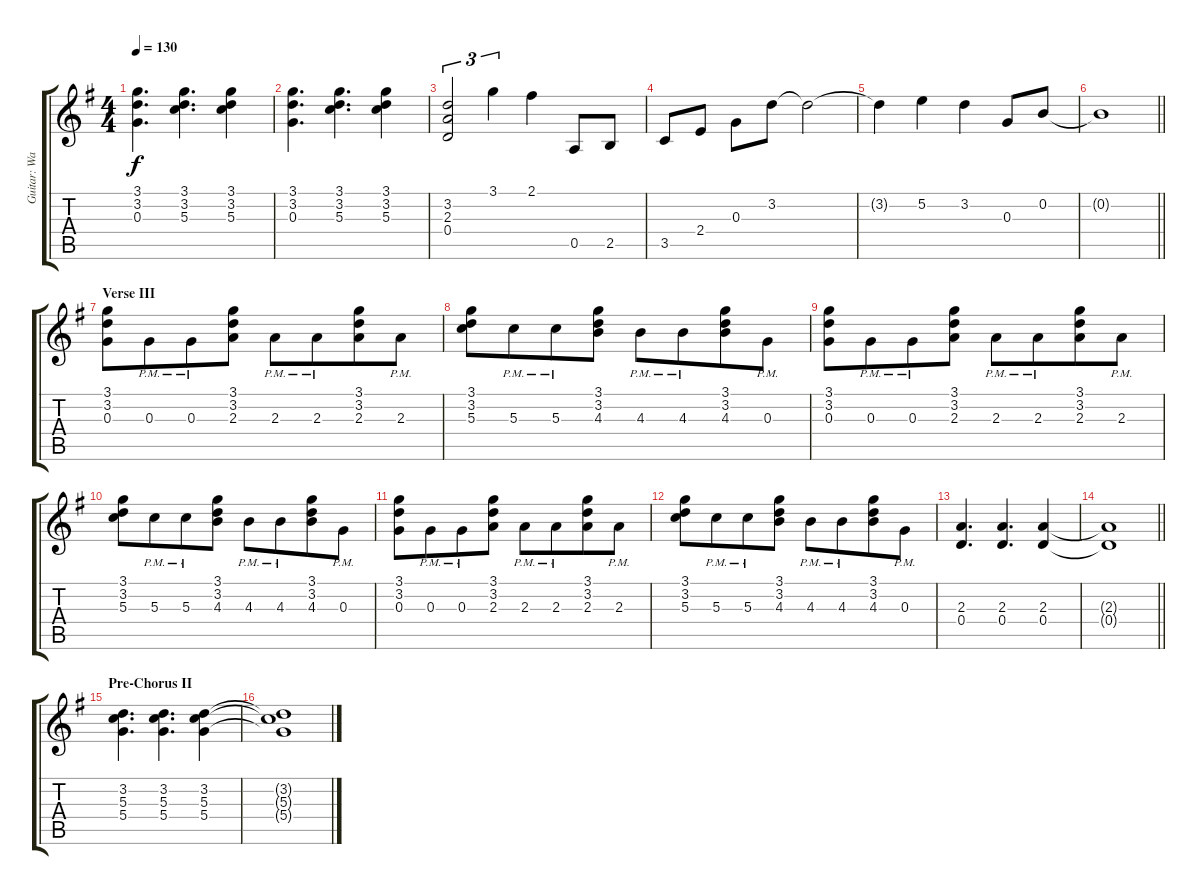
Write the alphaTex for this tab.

\track ("Guitar: Warren" "Guitar: Wa") {instrument distortionguitar}
\staff {score tabs}
\tuning (E4 B3 G3 D3 A2 E2) {hide}
\ts (4 4)
\tempo 130
\clef g2
\ks g
(3.1 3.2 0.3).4{d dy f} (3.1 3.2 5.3).4{d} (3.1 3.2 5.3).4 |
(3.1 3.2 0.3).4{d} (3.1 3.2 5.3).4{d} (3.1 3.2 5.3).4 |
(3.2 2.3 0.4).2{tu (3 2)} 3.1.4{tu (3 2)} 2.1.4 0.5.8 2.5.8 |
3.5.8 2.4.8 0.3.8 3.2.8 3.2{t}.2 |
3.2{t}.4 5.2.4 3.2.4 0.3.8 0.2.8 |
\barLineRight lightlight
0.2{t}.1 |
\section ("" "Verse III")
(3.1 3.2 0.3).8 0.3{pm}.8{beam merge} 0.3{pm}.8 (3.1 3.2 2.3).8 2.3{pm}.8 2.3{pm}.8{beam merge} (3.1 3.2 2.3).8 2.3{pm}.8 |
(3.1 3.2 5.3).8 5.3{pm}.8{beam merge} 5.3{pm}.8 (3.1 3.2 4.3).8 4.3{pm}.8 4.3{pm}.8{beam merge} (3.1 3.2 4.3).8 0.3{pm}.8 |
(3.1 3.2 0.3).8 0.3{pm}.8{beam merge} 0.3{pm}.8 (3.1 3.2 2.3).8 2.3{pm}.8 2.3{pm}.8{beam merge} (3.1 3.2 2.3).8 2.3{pm}.8 |
(3.1 3.2 5.3).8 5.3{pm}.8{beam merge} 5.3{pm}.8 (3.1 3.2 4.3).8 4.3{pm}.8 4.3{pm}.8{beam merge} (3.1 3.2 4.3).8 0.3{pm}.8 |
(3.1 3.2 0.3).8 0.3{pm}.8{beam merge} 0.3{pm}.8 (3.1 3.2 2.3).8 2.3{pm}.8 2.3{pm}.8{beam merge} (3.1 3.2 2.3).8 2.3{pm}.8 |
(3.1 3.2 5.3).8 5.3{pm}.8{beam merge} 5.3{pm}.8 (3.1 3.2 4.3).8 4.3{pm}.8 4.3{pm}.8{beam merge} (3.1 3.2 4.3).8 0.3{pm}.8 |
(2.3 0.4).4{d} (2.3 0.4).4{d} (2.3 0.4).4 |
\barLineRight lightlight
(2.3{t} 0.4{t}).1 |
\section ("" "Pre-Chorus II")
(3.2 5.3 5.4).4{d} (3.2 5.3 5.4).4{d} (3.2 5.3 5.4).4 |
(3.2{t} 5.3{t} 5.4{t}).1
